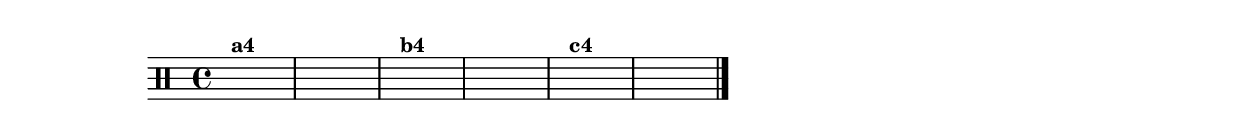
\version "2.14.2"

%\header {title = "variacoes sobre dlim-dlim-dlao - variacao 4"}

\drums {

\override Staff.TimeSignature #'style = #'()
\time 4/4 

\context DrumVoice = "1" { }
\context DrumVoice = "2" {  }

<<
\hideNotes
{sn1^\markup {\small \bold {"a4"}} 
sn1
sn^\markup {\small \bold {"b4"}}  
sn 
sn^\markup {\small \bold {"c4"}} 
sn    
}
\\
\hideNotes
{ bd1 bd1 bd1 bd1 bd1 bd1  }
>>


\bar "|."

}

